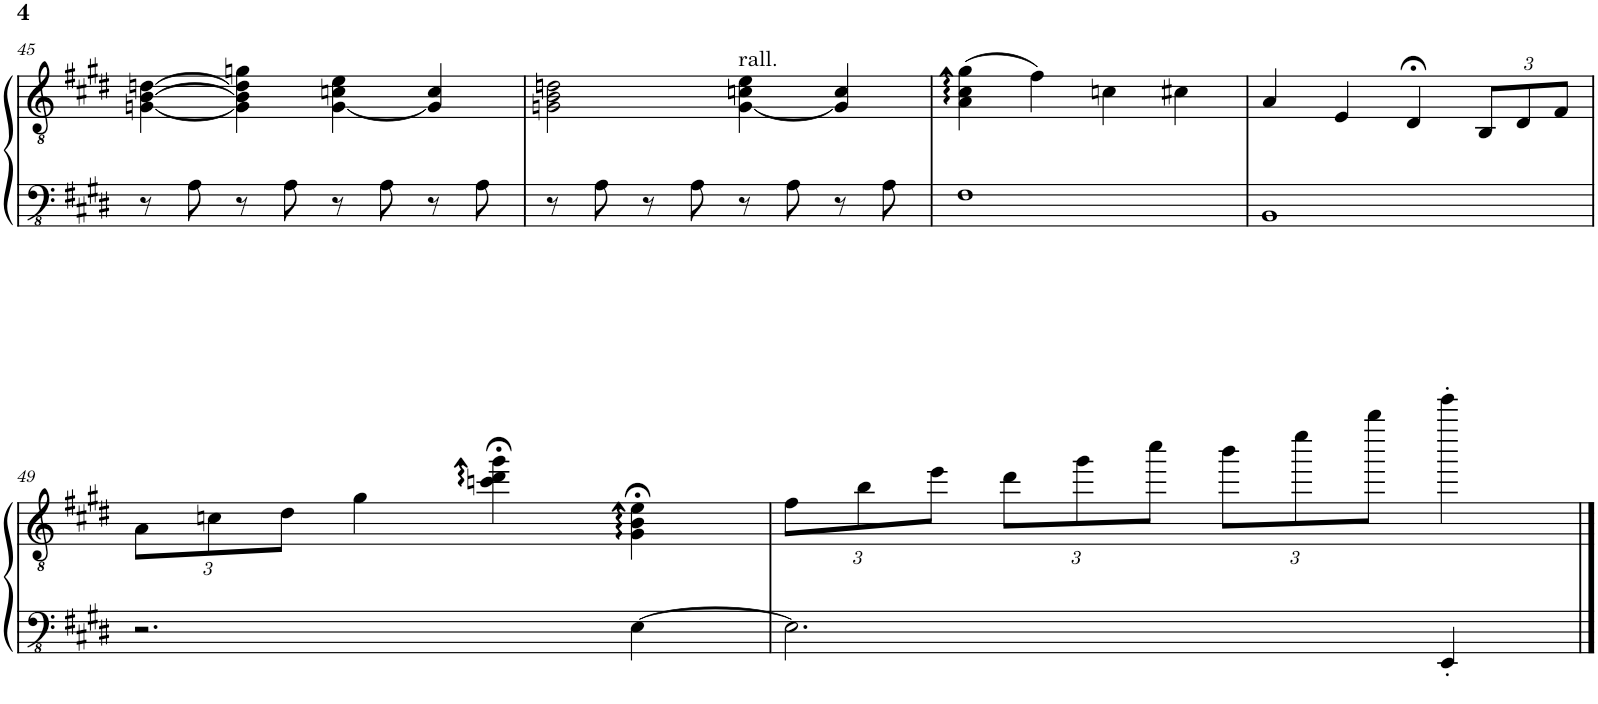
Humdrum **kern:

**kern	**kern
*part1	*part1
*staff2	*staff1
*I"Piano	*
*I'Pno.	*
!!LO:PB:g=z
*clefFv4	*clefGv2
*k[f#c#g#d#]	*k[f#c#g#d#]
*M4/4	*M4/4
=45	=45
8r	[4Gn\ [4B\ [4dn\
8AA\	.
8r	4G\] 4B\] 4d\] 4gn\
8AA\	.
8r	[4G\ 4cn\ 4e\
8AA\	.
8r	4G/] 4c/
8AA\	.
=46	=46
8r	2Gn\ 2B\ 2dn\
8AA\	.
8r	.
8AA\	.
!	!LO:TX:a:t=rall.
8r	[4G\;< 4cn\;< 4e\;<
8AA\	.
8r	4G/];< 4c/;<
8AA\	.
=47	=47
1FF#	(4A\::;< 4c#\::;< 4g#\::;<
.	4f#;<\)
.	4cn;<\
.	4c#X;<\
=48	=48
1BBB	4A;</
.	4E;</
.	4D#;</
*	*Xbrackettup
.	12BB/L
.	12D#/
.	12F#/J
!!LO:LB:g=z
=49	=49
2.r	12A\L
.	12cn\
.	12d#\J
.	4g#\
.	4ccn\::;< 4dd#\::;< 4gg#\::;<
[4EE\	4G#\::;< 4B\::;< 4e\::;<
=50	=50
2.EE\]	12f#\L
.	12b\
.	12ee\J
.	12dd#\L
.	12gg#\
.	12ccc#\J
.	12bb\L
.	12eee\
.	12bbb\J
4EEE'/	4eeee'\
==	==
*-	*-
